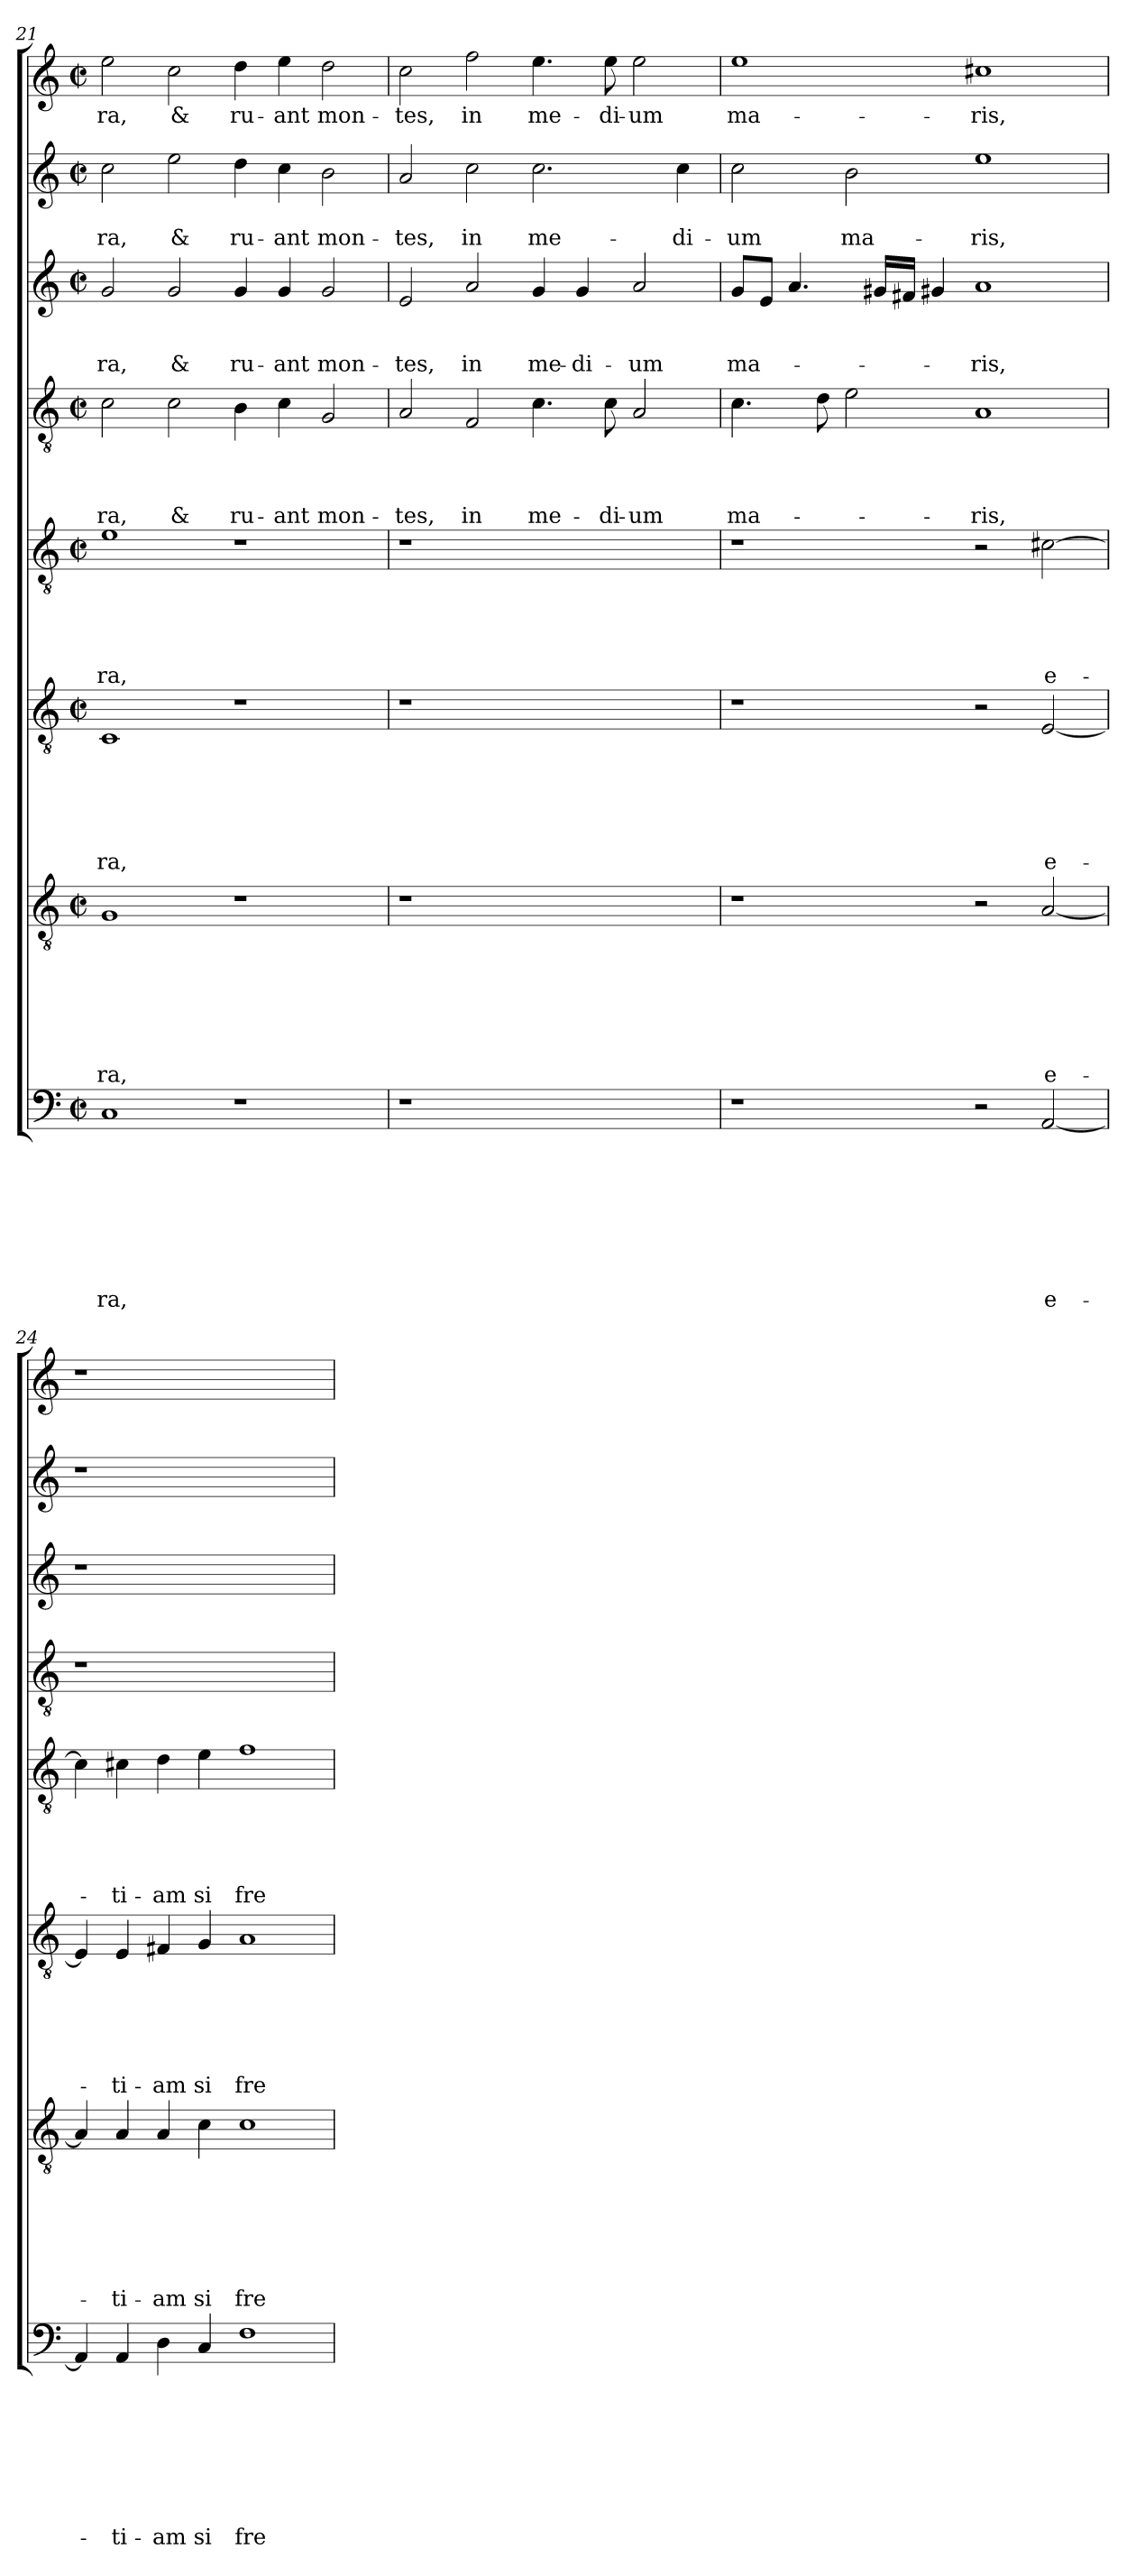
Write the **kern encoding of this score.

**kern	**text	**text	**text	**text	**text	**text	**text	**text	**kern	**text	**text	**text	**text	**text	**text	**text	**kern	**text	**text	**text	**text	**text	**text	**kern	**text	**text	**text	**text	**text	**kern	**text	**text	**text	**text	**kern	**text	**text	**text	**kern	**text	**text	**kern	**text
*part8	*part8	*part8	*part8	*part8	*part8	*part8	*part8	*part8	*part7	*part7	*part7	*part7	*part7	*part7	*part7	*part7	*part6	*part6	*part6	*part6	*part6	*part6	*part6	*part5	*part5	*part5	*part5	*part5	*part5	*part4	*part4	*part4	*part4	*part4	*part3	*part3	*part3	*part3	*part2	*part2	*part2	*part1	*part1
*staff8	*staff8	*staff8	*staff8	*staff8	*staff8	*staff8	*staff8	*staff8	*staff7	*staff7	*staff7	*staff7	*staff7	*staff7	*staff7	*staff7	*staff6	*staff6	*staff6	*staff6	*staff6	*staff6	*staff6	*staff5	*staff5	*staff5	*staff5	*staff5	*staff5	*staff4	*staff4	*staff4	*staff4	*staff4	*staff3	*staff3	*staff3	*staff3	*staff2	*staff2	*staff2	*staff1	*staff1
!!LO:PB:g=z
*clefF4	*	*	*	*	*	*	*	*	*clefGv2	*	*	*	*	*	*	*	*clefGv2	*	*	*	*	*	*	*clefGv2	*	*	*	*	*	*clefGv2	*	*	*	*	*clefG2	*	*	*	*clefG2	*	*	*clefG2	*
*k[]	*	*	*	*	*	*	*	*	*k[]	*	*	*	*	*	*	*	*k[]	*	*	*	*	*	*	*k[]	*	*	*	*	*	*k[]	*	*	*	*	*k[]	*	*	*	*k[]	*	*	*k[]	*
*C:	*	*	*	*	*	*	*	*	*C:	*	*	*	*	*	*	*	*C:	*	*	*	*	*	*	*C:	*	*	*	*	*	*C:	*	*	*	*	*C:	*	*	*	*C:	*	*	*C:	*
*M2/2	*	*	*	*	*	*	*	*	*M2/2	*	*	*	*	*	*	*	*M2/2	*	*	*	*	*	*	*M2/2	*	*	*	*	*	*M2/2	*	*	*	*	*M2/2	*	*	*	*M2/2	*	*	*M2/2	*
*met(c|)	*	*	*	*	*	*	*	*	*met(c|)	*	*	*	*	*	*	*	*met(c|)	*	*	*	*	*	*	*met(c|)	*	*	*	*	*	*met(c|)	*	*	*	*	*met(c|)	*	*	*	*met(c|)	*	*	*met(c|)	*
=21	=21	=21	=21	=21	=21	=21	=21	=21	=21	=21	=21	=21	=21	=21	=21	=21	=21	=21	=21	=21	=21	=21	=21	=21	=21	=21	=21	=21	=21	=21	=21	=21	=21	=21	=21	=21	=21	=21	=21	=21	=21	=21	=21
!	!	!	!	!	!	!	!	!LO:LY:b	!	!	!	!	!	!	!	!LO:LY:b	!	!	!	!	!	!	!LO:LY:b	!	!	!	!	!	!LO:LY:b	!	!	!	!	!LO:LY:b	!	!	!	!LO:LY:b	!	!	!LO:LY:b	!	!LO:LY:b
1C	.	.	.	.	.	.	.	-ra,	1G	.	.	.	.	.	.	-ra,	1C	.	.	.	.	.	-ra,	1e	.	.	.	.	-ra,	2c\	.	.	.	-ra,	2g/	.	.	-ra,	2cc\	.	-ra,	2ee\	-ra,
!	!	!	!	!	!	!	!	!	!	!	!	!	!	!	!	!	!	!	!	!	!	!	!	!	!	!	!	!	!	!	!	!	!	!LO:LY:b	!	!	!	!LO:LY:b	!	!	!LO:LY:b	!	!LO:LY:b
.	.	.	.	.	.	.	.	.	.	.	.	.	.	.	.	.	.	.	.	.	.	.	.	.	.	.	.	.	.	2c\	.	.	.	&	2g/	.	.	&	2ee\	.	&	2cc\	&
!	!	!	!	!	!	!	!	!	!	!	!	!	!	!	!	!	!	!	!	!	!	!	!	!	!	!	!	!	!	!	!	!	!	!LO:LY:b	!	!	!	!LO:LY:b	!	!	!LO:LY:b	!	!LO:LY:b
1r	.	.	.	.	.	.	.	.	1r	.	.	.	.	.	.	.	1r	.	.	.	.	.	.	1r	.	.	.	.	.	4B\	.	.	.	ru-	4g/	.	.	ru-	4dd\	.	ru-	4dd\	ru-
!	!	!	!	!	!	!	!	!	!	!	!	!	!	!	!	!	!	!	!	!	!	!	!	!	!	!	!	!	!	!	!	!	!	!LO:LY:b	!	!	!	!LO:LY:b	!	!	!LO:LY:b	!	!LO:LY:b
.	.	.	.	.	.	.	.	.	.	.	.	.	.	.	.	.	.	.	.	.	.	.	.	.	.	.	.	.	.	4c\	.	.	.	-ant	4g/	.	.	-ant	4cc\	.	-ant	4ee\	-ant
!	!	!	!	!	!	!	!	!	!	!	!	!	!	!	!	!	!	!	!	!	!	!	!	!	!	!	!	!	!	!	!	!	!	!LO:LY:b	!	!	!	!LO:LY:b	!	!	!LO:LY:b	!	!LO:LY:b
.	.	.	.	.	.	.	.	.	.	.	.	.	.	.	.	.	.	.	.	.	.	.	.	.	.	.	.	.	.	2G/	.	.	.	mon-	2g/	.	.	mon-	2b\	.	mon-	2dd\	mon-
=22	=22	=22	=22	=22	=22	=22	=22	=22	=22	=22	=22	=22	=22	=22	=22	=22	=22	=22	=22	=22	=22	=22	=22	=22	=22	=22	=22	=22	=22	=22	=22	=22	=22	=22	=22	=22	=22	=22	=22	=22	=22	=22	=22
!	!	!	!	!	!	!	!	!	!	!	!	!	!	!	!	!	!	!	!	!	!	!	!	!	!	!	!	!	!	!	!	!	!	!LO:LY:b	!	!	!	!LO:LY:b	!	!	!LO:LY:b	!	!LO:LY:b
1r	.	.	.	.	.	.	.	.	1r	.	.	.	.	.	.	.	1r	.	.	.	.	.	.	1r	.	.	.	.	.	2A/	.	.	.	-tes,	2e/	.	.	-tes,	2a/	.	-tes,	2cc\	-tes,
!	!	!	!	!	!	!	!	!	!	!	!	!	!	!	!	!	!	!	!	!	!	!	!	!	!	!	!	!	!	!	!	!	!	!LO:LY:b	!	!	!	!LO:LY:b	!	!	!LO:LY:b	!	!LO:LY:b
.	.	.	.	.	.	.	.	.	.	.	.	.	.	.	.	.	.	.	.	.	.	.	.	.	.	.	.	.	.	2F/	.	.	.	in	2a/	.	.	in	2cc\	.	in	2ff\	in
!	!	!	!	!	!	!	!	!	!	!	!	!	!	!	!	!	!	!	!	!	!	!	!	!	!	!	!	!	!	!	!	!	!	!LO:LY:b	!	!	!	!LO:LY:b	!	!	!LO:LY:b	!	!LO:LY:b
1ryy	.	.	.	.	.	.	.	.	1ryy	.	.	.	.	.	.	.	1ryy	.	.	.	.	.	.	1ryy	.	.	.	.	.	4.c\	.	.	.	me-	4g/	.	.	me-	2.cc\	.	me-	4.ee\	me-
!	!	!	!	!	!	!	!	!	!	!	!	!	!	!	!	!	!	!	!	!	!	!	!	!	!	!	!	!	!	!	!	!	!	!	!	!	!	!LO:LY:b	!	!	!	!	!
.	.	.	.	.	.	.	.	.	.	.	.	.	.	.	.	.	.	.	.	.	.	.	.	.	.	.	.	.	.	.	.	.	.	.	4g/	.	.	-di-	.	.	.	.	.
!	!	!	!	!	!	!	!	!	!	!	!	!	!	!	!	!	!	!	!	!	!	!	!	!	!	!	!	!	!	!	!	!	!	!LO:LY:b	!	!	!	!	!	!	!	!	!LO:LY:b
.	.	.	.	.	.	.	.	.	.	.	.	.	.	.	.	.	.	.	.	.	.	.	.	.	.	.	.	.	.	8c\	.	.	.	-di-	.	.	.	.	.	.	.	8ee\	-di-
!	!	!	!	!	!	!	!	!	!	!	!	!	!	!	!	!	!	!	!	!	!	!	!	!	!	!	!	!	!	!	!	!	!	!LO:LY:b	!	!	!	!LO:LY:b	!	!	!	!	!LO:LY:b
.	.	.	.	.	.	.	.	.	.	.	.	.	.	.	.	.	.	.	.	.	.	.	.	.	.	.	.	.	.	2A/	.	.	.	-um	2a/	.	.	-um	.	.	.	2ee\	-um
!	!	!	!	!	!	!	!	!	!	!	!	!	!	!	!	!	!	!	!	!	!	!	!	!	!	!	!	!	!	!	!	!	!	!	!	!	!	!	!	!	!LO:LY:b	!	!
.	.	.	.	.	.	.	.	.	.	.	.	.	.	.	.	.	.	.	.	.	.	.	.	.	.	.	.	.	.	.	.	.	.	.	.	.	.	.	4cc\	.	-di-	.	.
=23	=23	=23	=23	=23	=23	=23	=23	=23	=23	=23	=23	=23	=23	=23	=23	=23	=23	=23	=23	=23	=23	=23	=23	=23	=23	=23	=23	=23	=23	=23	=23	=23	=23	=23	=23	=23	=23	=23	=23	=23	=23	=23	=23
!	!	!	!	!	!	!	!	!	!	!	!	!	!	!	!	!	!	!	!	!	!	!	!	!	!	!	!	!	!	!	!	!	!	!LO:LY:b	!	!	!	!LO:LY:b	!	!	!LO:LY:b	!	!LO:LY:b
1r	.	.	.	.	.	.	.	.	1r	.	.	.	.	.	.	.	1r	.	.	.	.	.	.	1r	.	.	.	.	.	4.c\	.	.	.	ma-	8g/L	.	.	ma-	2cc\	.	-um	1ee	ma-
.	.	.	.	.	.	.	.	.	.	.	.	.	.	.	.	.	.	.	.	.	.	.	.	.	.	.	.	.	.	.	.	.	.	.	8e/J	.	.	.	.	.	.	.	.
.	.	.	.	.	.	.	.	.	.	.	.	.	.	.	.	.	.	.	.	.	.	.	.	.	.	.	.	.	.	.	.	.	.	.	4.a/	.	.	.	.	.	.	.	.
.	.	.	.	.	.	.	.	.	.	.	.	.	.	.	.	.	.	.	.	.	.	.	.	.	.	.	.	.	.	8d\	.	.	.	.	.	.	.	.	.	.	.	.	.
!	!	!	!	!	!	!	!	!	!	!	!	!	!	!	!	!	!	!	!	!	!	!	!	!	!	!	!	!	!	!	!	!	!	!	!	!	!	!	!	!	!LO:LY:b	!	!
.	.	.	.	.	.	.	.	.	.	.	.	.	.	.	.	.	.	.	.	.	.	.	.	.	.	.	.	.	.	2e\	.	.	.	.	.	.	.	.	2b\	.	ma-	.	.
.	.	.	.	.	.	.	.	.	.	.	.	.	.	.	.	.	.	.	.	.	.	.	.	.	.	.	.	.	.	.	.	.	.	.	16g#/LL	.	.	.	.	.	.	.	.
.	.	.	.	.	.	.	.	.	.	.	.	.	.	.	.	.	.	.	.	.	.	.	.	.	.	.	.	.	.	.	.	.	.	.	16f#/JJ	.	.	.	.	.	.	.	.
.	.	.	.	.	.	.	.	.	.	.	.	.	.	.	.	.	.	.	.	.	.	.	.	.	.	.	.	.	.	.	.	.	.	.	4g#X/	.	.	.	.	.	.	.	.
!	!	!	!	!	!	!	!	!	!	!	!	!	!	!	!	!	!	!	!	!	!	!	!	!	!	!	!	!	!	!	!	!	!	!LO:LY:b	!	!	!	!LO:LY:b	!	!	!LO:LY:b	!	!LO:LY:b
2r	.	.	.	.	.	.	.	.	2r	.	.	.	.	.	.	.	2r	.	.	.	.	.	.	2r	.	.	.	.	.	1A	.	.	.	-ris,	1a	.	.	-ris,	1ee	.	-ris,	1cc#X	-ris,
!	!	!	!	!	!	!	!	!LO:LY:b	!	!	!	!	!	!	!	!LO:LY:b	!	!	!	!	!	!	!LO:LY:b	!	!	!	!	!	!LO:LY:b	!	!	!	!	!	!	!	!	!	!	!	!	!	!
[2AA/	.	.	.	.	.	.	.	e-	[2A/	.	.	.	.	.	.	e-	[2E/	.	.	.	.	.	e-	[2c#X\	.	.	.	.	e-	.	.	.	.	.	.	.	.	.	.	.	.	.	.
=24	=24	=24	=24	=24	=24	=24	=24	=24	=24	=24	=24	=24	=24	=24	=24	=24	=24	=24	=24	=24	=24	=24	=24	=24	=24	=24	=24	=24	=24	=24	=24	=24	=24	=24	=24	=24	=24	=24	=24	=24	=24	=24	=24
4AA/]	.	.	.	.	.	.	.	.	4A/]	.	.	.	.	.	.	.	4E/]	.	.	.	.	.	.	4c#\]	.	.	.	.	.	1r	.	.	.	.	1r	.	.	.	1r	.	.	1r	.
!	!	!	!	!	!	!	!	!LO:LY:b	!	!	!	!	!	!	!	!LO:LY:b	!	!	!	!	!	!	!LO:LY:b	!	!	!	!	!	!LO:LY:b	!	!	!	!	!	!	!	!	!	!	!	!	!	!
4AA/	.	.	.	.	.	.	.	-ti-	4A/	.	.	.	.	.	.	-ti-	4E/	.	.	.	.	.	-ti-	4c#X\	.	.	.	.	-ti-	.	.	.	.	.	.	.	.	.	.	.	.	.	.
!	!	!	!	!	!	!	!	!LO:LY:b	!	!	!	!	!	!	!	!LO:LY:b	!	!	!	!	!	!	!LO:LY:b	!	!	!	!	!	!LO:LY:b	!	!	!	!	!	!	!	!	!	!	!	!	!	!
4D\	.	.	.	.	.	.	.	-am	4A/	.	.	.	.	.	.	-am	4F#X/	.	.	.	.	.	-am	4d\	.	.	.	.	-am	.	.	.	.	.	.	.	.	.	.	.	.	.	.
!	!	!	!	!	!	!	!	!LO:LY:b	!	!	!	!	!	!	!	!LO:LY:b	!	!	!	!	!	!	!LO:LY:b	!	!	!	!	!	!LO:LY:b	!	!	!	!	!	!	!	!	!	!	!	!	!	!
4C/	.	.	.	.	.	.	.	si	4c\	.	.	.	.	.	.	si	4G/	.	.	.	.	.	si	4e\	.	.	.	.	si	.	.	.	.	.	.	.	.	.	.	.	.	.	.
!	!	!	!	!	!	!	!	!LO:LY:b	!	!	!	!	!	!	!	!LO:LY:b	!	!	!	!	!	!	!LO:LY:b	!	!	!	!	!	!LO:LY:b	!	!	!	!	!	!	!	!	!	!	!	!	!	!
1F	.	.	.	.	.	.	.	fre-	1c	.	.	.	.	.	.	fre-	1A	.	.	.	.	.	fre-	1f	.	.	.	.	fre-	1ryy	.	.	.	.	1ryy	.	.	.	1ryy	.	.	1ryy	.
=	=	=	=	=	=	=	=	=	=	=	=	=	=	=	=	=	=	=	=	=	=	=	=	=	=	=	=	=	=	=	=	=	=	=	=	=	=	=	=	=	=	=	=
*-	*-	*-	*-	*-	*-	*-	*-	*-	*-	*-	*-	*-	*-	*-	*-	*-	*-	*-	*-	*-	*-	*-	*-	*-	*-	*-	*-	*-	*-	*-	*-	*-	*-	*-	*-	*-	*-	*-	*-	*-	*-	*-	*-
